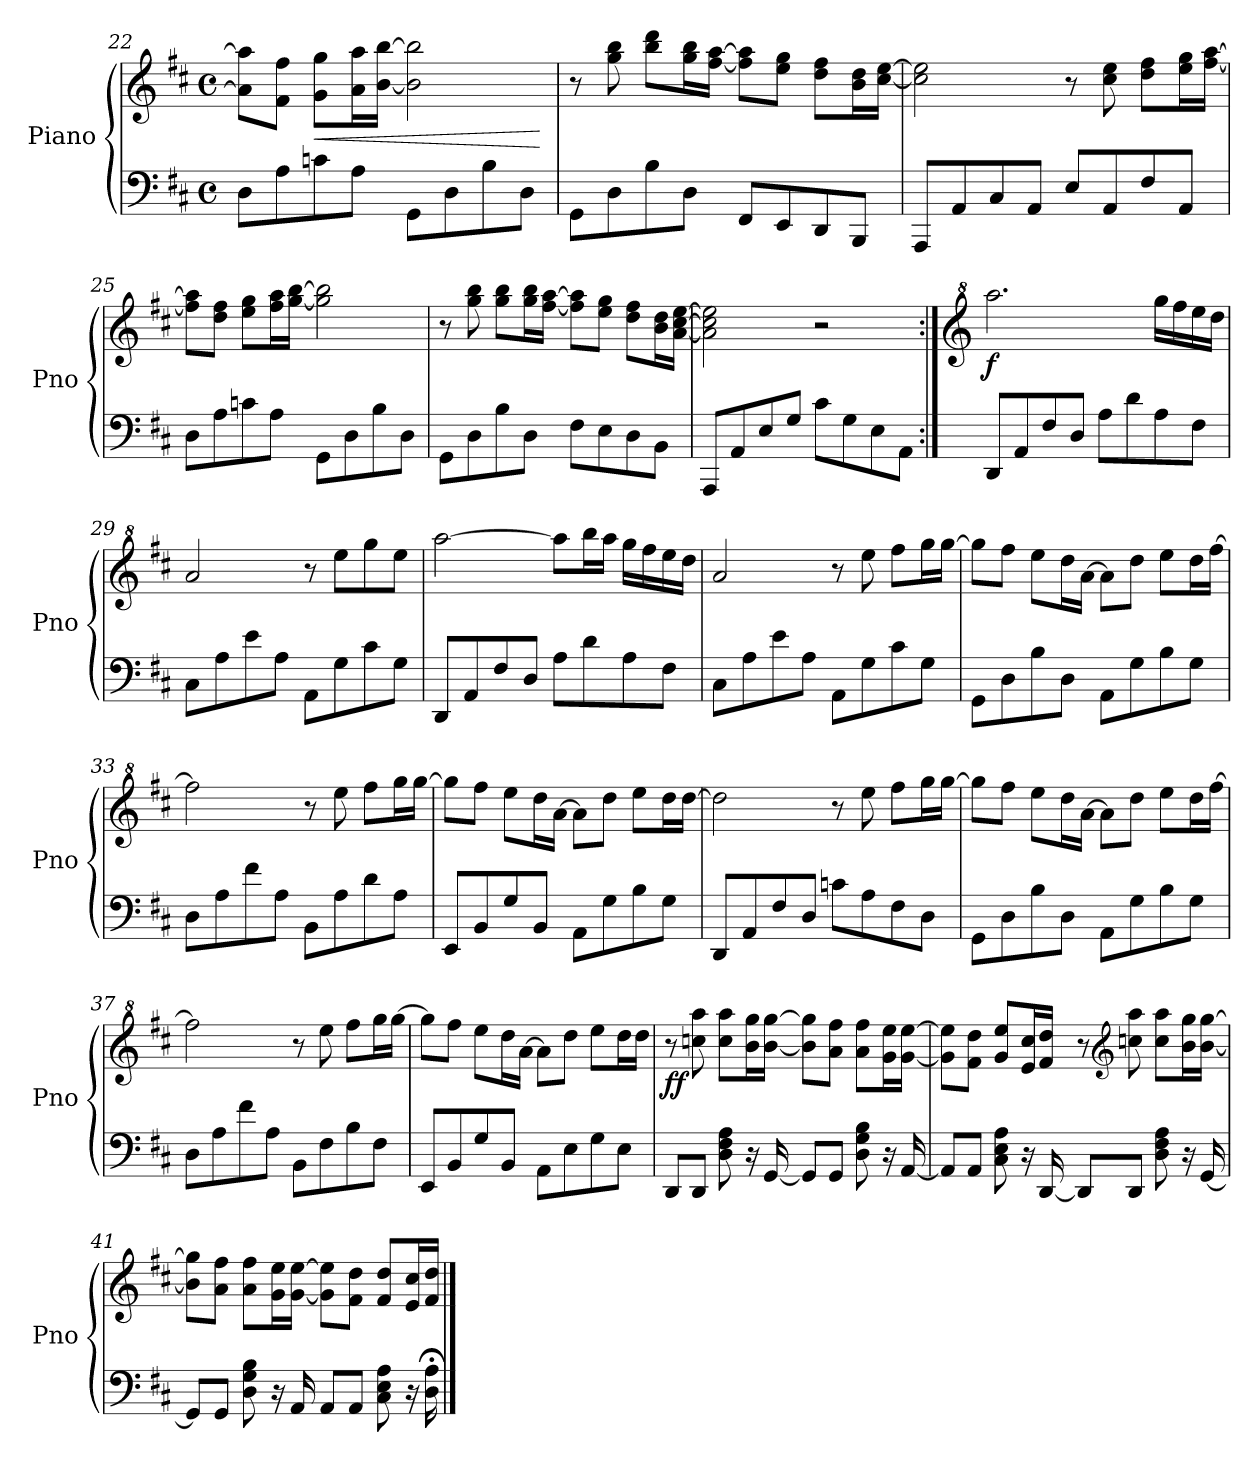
**kern	**kern	**dynam
*part1	*part1	*part1
*staff2	*staff1	*staff1/2
*I"Piano	*	*
*I'Pno	*	*
*clefF4	*clefG2	*
*k[f#c#]	*k[f#c#]	*
*M4/4	*M4/4	*
*met(c)	*met(c)	*
=22	=22	=22
8D\L	8a\] 8aa\]L	.
8A\	8f#\ 8ff#\J	.
!	!	!LO:HP:b
8cn\	8g\ 8gg\L	<
8A\J	16a\ 16aa\L	.
.	[16b\ [16bb\JJ	.
8GG\L	2b\] 2bb\]	.
8D\	.	.
8B\	.	.
8D\J	.	.
.	.	[
!!LO:LB:g=z
=23	=23	=23
8GG\L	8r	.
8D\	8gg\ 8bb\	.
8B\	8bb\ 8ddd\L	.
8D\J	16gg\ 16bb\L	.
.	[16ff#\ [16aa\JJ	.
8FF#/L	8ff#\] 8aa\]L	.
8EE/	8ee\ 8gg\J	.
8DD/	8dd\ 8ff#\L	.
8BBB/J	16b\ 16dd\L	.
.	[16cc#\ [16ee\JJ	.
=24	=24	=24
8AAA/L	2cc#\] 2ee\]	.
8AA/	.	.
8C#/	.	.
8AA/J	.	.
8E/L	8r	.
8AA/	8cc#\ 8ee\	.
8F#/	8dd\ 8ff#\L	.
8AA/J	16ee\ 16gg\L	.
.	[16ff#\ [16aa\JJ	.
=25	=25	=25
8D\L	8ff#\] 8aa\]L	.
8A\	8dd\ 8ff#\J	.
8cn\	8ee\ 8gg\L	.
8A\J	16ff#\ 16aa\L	.
.	[16gg\ [16bb\JJ	.
8GG\L	2gg\] 2bb\]	.
8D\	.	.
8B\	.	.
8D\J	.	.
=26	=26	=26
8GG\L	8r	.
8D\	8gg\ 8bb\	.
8B\	8gg\ 8bb\L	.
8D\J	16gg\ 16bb\L	.
.	[16ff#\ [16aa\JJ	.
8F#\L	8ff#\] 8aa\]L	.
8E\	8ee\ 8gg\J	.
8D\	8dd\ 8ff#\L	.
8BB\J	16b\ 16dd\L	.
.	[16a\ [16cc#\ [16ee\JJ	.
!!LO:LB:g=z
=27	=27	=27
8AAA/L	2a\] 2cc#\] 2ee\]	.
8AA/	.	.
8E/	.	.
8G/J	.	.
8c#\L	2r	.
8G\	.	.
8E\	.	.
8AA\J	.	.
=28:|!	=28:|!	=28:|!
*	*clefG^2	*
!	!	!LO:DY:b
8DD/L	2.aaa\	f
8AA/	.	.
8F#/	.	.
8D/J	.	.
8A\L	.	.
8d\	.	.
8A\	16ggg\LL	.
.	16fff#\	.
8F#\J	16eee\	.
.	16ddd\JJ	.
=29	=29	=29
8C#\L	2aa/	.
8A\	.	.
8e\	.	.
8A\J	.	.
8AA\L	8r	.
8G\	8eee\L	.
8c#\	8ggg\	.
8G\J	8eee\J	.
=30	=30	=30
8DD/L	[2aaa\	.
8AA/	.	.
8F#/	.	.
8D/J	.	.
8A\L	8aaa\L]	.
8d\	16bbb\L	.
.	16aaa\JJ	.
8A\	16ggg\LL	.
.	16fff#\	.
8F#\J	16eee\	.
.	16ddd\JJ	.
!!LO:LB:g=z
=31	=31	=31
8C#\L	2aa/	.
8A\	.	.
8e\	.	.
8A\J	.	.
8AA\L	8r	.
8G\	8eee\	.
8c#\	8fff#\L	.
8G\J	16ggg\L	.
.	[16ggg\JJ	.
=32	=32	=32
8GG\L	8ggg\L]	.
8D\	8fff#\J	.
8B\	8eee\L	.
8D\J	16ddd\L	.
.	[16aa\JJ	.
8AA\L	8aa\L]	.
8G\	8ddd\J	.
8B\	8eee\L	.
8G\J	16ddd\L	.
.	[16fff#\JJ	.
=33	=33	=33
8D\L	2fff#\]	.
8A\	.	.
8f#\	.	.
8A\J	.	.
8BB\L	8r	.
8A\	8eee\	.
8d\	8fff#\L	.
8A\J	16ggg\L	.
.	[16ggg\JJ	.
=34	=34	=34
8EE/L	8ggg\L]	.
8BB/	8fff#\J	.
8G/	8eee\L	.
8BB/J	16ddd\L	.
.	[16aa\JJ	.
8AA\L	8aa\L]	.
8G\	8ddd\J	.
8B\	8eee\L	.
8G\J	16ddd\L	.
.	[16ddd\JJ	.
!!LO:LB:g=z
=35	=35	=35
8DD/L	2ddd\]	.
8AA/	.	.
8F#/	.	.
8D/J	.	.
8cn\L	8r	.
8A\	8eee\	.
8F#\	8fff#\L	.
8D\J	16ggg\L	.
.	[16ggg\JJ	.
=36	=36	=36
8GG\L	8ggg\L]	.
8D\	8fff#\J	.
8B\	8eee\L	.
8D\J	16ddd\L	.
.	[16aa\JJ	.
8AA\L	8aa\L]	.
8G\	8ddd\J	.
8B\	8eee\L	.
8G\J	16ddd\L	.
.	[16fff#\JJ	.
=37	=37	=37
8D\L	2fff#\]	.
8A\	.	.
8f#\	.	.
8A\J	.	.
8BB\L	8r	.
8F#\	8eee\	.
8B\	8fff#\L	.
8F#\J	16ggg\L	.
.	[16ggg\JJ	.
=38	=38	=38
8EE/L	8ggg\L]	.
8BB/	8fff#\J	.
8G/	8eee\L	.
8BB/J	16ddd\L	.
.	[16aa\JJ	.
8AA\L	8aa\L]	.
8E\	8ddd\J	.
8G\	8eee\L	.
8E\J	16ddd\L	.
.	16ddd\JJ	.
!!LO:LB:g=z
=39	=39	=39
!	!	!LO:DY:b
8DD/L	8r	ff
8DD/J	8cccn\ 8aaa\	.
8D\ 8F#\ 8A\	8ccc\ 8aaa\L	.
16r	16bb\ 16ggg\L	.
[16GG/	[16bb\ [16ggg\JJ	.
8GG/L]	8bb\] 8ggg\]L	.
8GG/J	8aa\ 8fff#\J	.
8D\ 8G\ 8B\	8aa\ 8fff#\L	.
16r	16gg\ 16eee\L	.
[16AA/	[16gg\ [16eee\JJ	.
=40	=40	=40
8AA/L]	8gg\] 8eee\]L	.
8AA/J	8ff#\ 8ddd\J	.
8C#\ 8E\ 8A\	8gg/ 8eee/L	.
16r	16ee/ 16ccc#/L	.
[16DD/	16ff#/ 16ddd/JJ	.
8DD/L]	8r	.
*	*clefG2	*
8DD/J	8ccn\ 8aa\	.
8D\ 8F#\ 8A\	8cc\ 8aa\L	.
16r	16b\ 16gg\L	.
[16GG/	[16b\ [16gg\JJ	.
=41	=41	=41
8GG/L]	8b\] 8gg\]L	.
8GG/J	8a\ 8ff#\J	.
8D\ 8G\ 8B\	8a\ 8ff#\L	.
16r	16g\ 16ee\L	.
16AA/	[16g\ [16ee\JJ	.
8AA/L	8g\] 8ee\]L	.
8AA/J	8f#\ 8dd\J	.
8C#\ 8E\ 8A\	8f#/ 8dd/L	.
16r	16e/ 16cc#/L	.
16D\;< 16A\;<	16f#/ 16dd/JJ	.
==	==	==
*-	*-	*-
